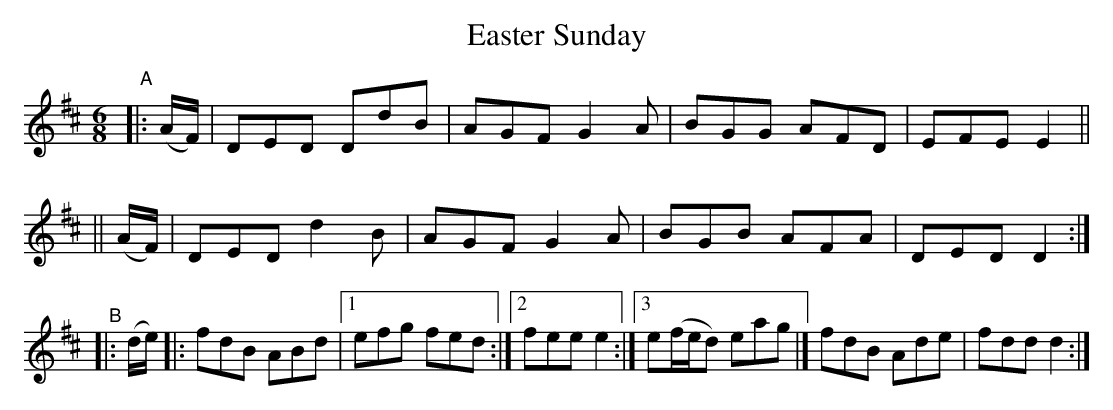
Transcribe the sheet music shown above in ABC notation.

X:1
T: Easter Sunday
M: 6/8
L: 1/8
K: D
"^A"\
|: (A/F/) | DED DdB | AGF G2A | BGG AFD | EFE E2 ||
|| (A/F/) | DED d2B | AGF G2A | BGB AFA | DED D2 :|
"^B"\
|: (d/e/) \
|: fdB ABd |[1 efg fed :|[2 fee e2 :|[3 e(f/e/d) eag |] fdB Ade | fdd d2 :|
